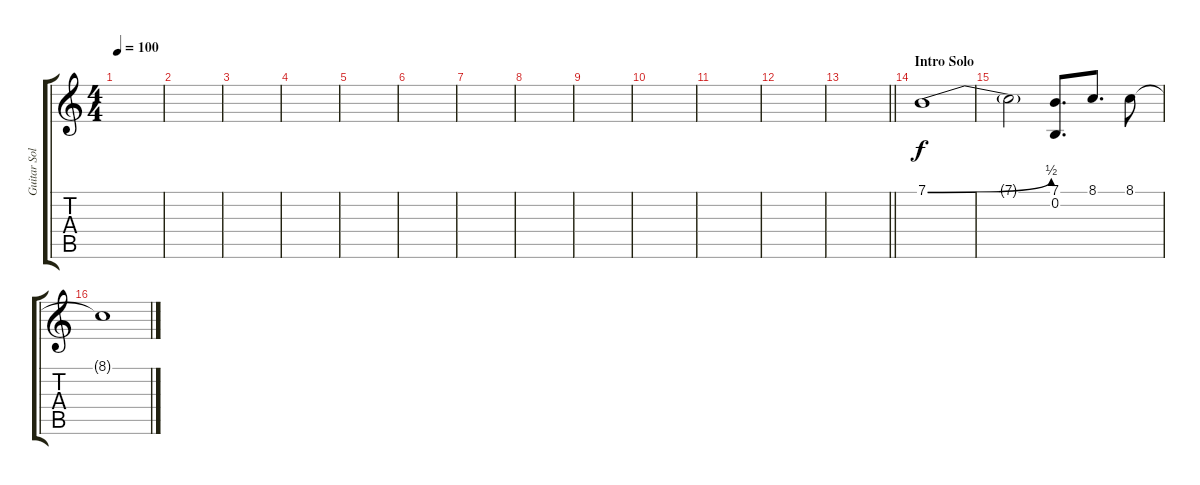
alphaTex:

\track ("Guitar Solo" "Guitar Sol") {instrument lead2sawtooth}
\staff {score tabs}
\tuning (E4 B3 G3 D3 A2 E2) {hide}
\ts (4 4)
\tempo 100
\clef g2
\ks c
|
|
|
|
|
|
|
|
|
|
|
|
\barLineRight lightlight
|
\section ("" "Intro Solo")
7.1{be (bend 0 0 60 2)}.1{volume 10 instrument distortionguitar} |
7.1{t}.2 (7.1 0.2).8{d} 8.1.8{d} 8.1.8 |
8.1{t}.1
